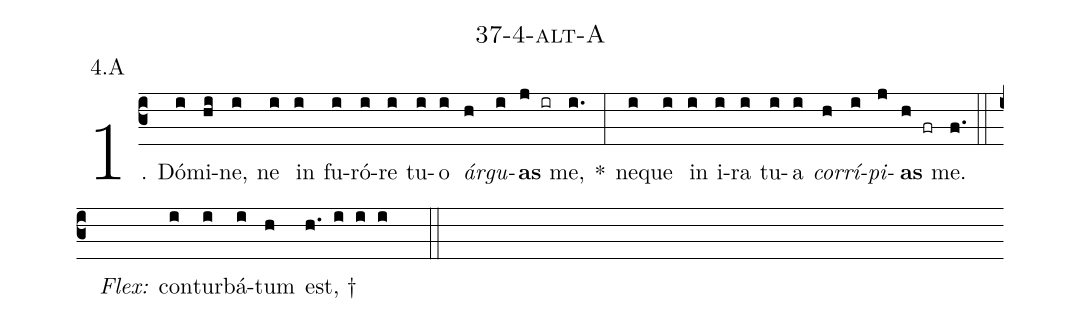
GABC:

name: 37-4-alt-A;
annotation: 4.A;
%%
(c3)1. Dó(i)mi(hi)ne,(i) ne(i) in(i) fu(i)ró(i)re(i) tu(i)o(i) <i>ár</i>(h)<i>gu</i>(i)<b>as</b>(j ir) me,(i.) *(:) ne(i)que(i) in(i) i(i)ra(i) tu(i)a(i) <i>cor</i>(h)<i>rí</i>(i)<i>pi</i>(j)<b>as</b>(h fr) me.(f.) (::)
<i>Flex:</i>()  con(i)tur(i)bá(i)tum(h) est, †(h. i i i  ::)
